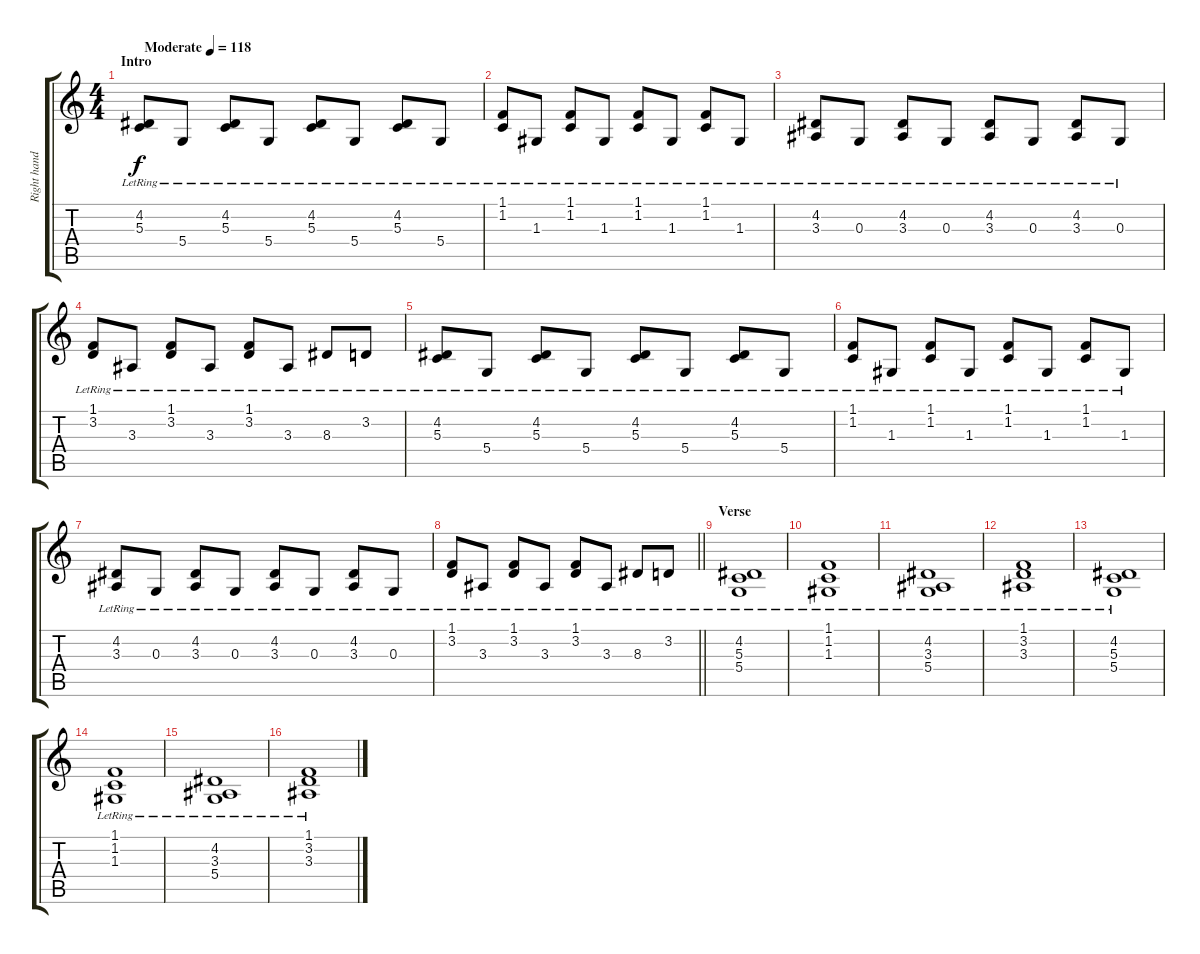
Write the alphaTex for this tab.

\track ("Right hand" "Right hand") {instrument acousticgrandpiano}
\staff {score tabs}
\tuning (E4 B3 G3 D3 A2 E2) {hide}
\ts (4 4)
\section ("" "Intro")
\tempo (118 "Moderate")
\clef g2
\ks c
(4.2{lr} 5.3{lr}).8{dy f instrument acousticgrandpiano} 5.4{lr}.8 (4.2{lr} 5.3{lr}).8 5.4{lr}.8 (4.2{lr} 5.3{lr}).8 5.4{lr}.8 (4.2{lr} 5.3{lr}).8 5.4{lr}.8 |
(1.1{lr} 1.2{lr}).8 1.3{lr}.8 (1.1{lr} 1.2{lr}).8 1.3{lr}.8 (1.1{lr} 1.2{lr}).8 1.3{lr}.8 (1.1{lr} 1.2{lr}).8 1.3{lr}.8 |
(4.2{lr} 3.3{lr}).8 0.3{lr}.8 (4.2{lr} 3.3{lr}).8 0.3{lr}.8 (4.2{lr} 3.3{lr}).8 0.3{lr}.8 (4.2{lr} 3.3{lr}).8 0.3{lr}.8 |
(1.1{lr} 3.2{lr}).8 3.3{lr}.8 (1.1{lr} 3.2{lr}).8 3.3{lr}.8 (1.1{lr} 3.2{lr}).8 3.3{lr}.8 8.3{lr}.8 3.2{lr}.8 |
(4.2{lr} 5.3{lr}).8 5.4{lr}.8 (4.2{lr} 5.3{lr}).8 5.4{lr}.8 (4.2{lr} 5.3{lr}).8 5.4{lr}.8 (4.2{lr} 5.3{lr}).8 5.4{lr}.8 |
(1.1{lr} 1.2{lr}).8 1.3{lr}.8 (1.1{lr} 1.2{lr}).8 1.3{lr}.8 (1.1{lr} 1.2{lr}).8 1.3{lr}.8 (1.1{lr} 1.2{lr}).8 1.3{lr}.8 |
(4.2{lr} 3.3{lr}).8 0.3{lr}.8 (4.2{lr} 3.3{lr}).8 0.3{lr}.8 (4.2{lr} 3.3{lr}).8 0.3{lr}.8 (4.2{lr} 3.3{lr}).8 0.3{lr}.8 |
\barLineRight lightlight
(1.1{lr} 3.2{lr}).8 3.3{lr}.8 (1.1{lr} 3.2{lr}).8 3.3{lr}.8 (1.1{lr} 3.2{lr}).8 3.3{lr}.8 8.3{lr}.8 3.2{lr}.8 |
\section ("" "Verse")
(4.2{lr} 5.3{lr} 5.4{lr}).1 |
(1.1{lr} 1.2{lr} 1.3{lr}).1 |
(4.2{lr} 3.3{lr} 5.4{lr}).1 |
(1.1{lr} 3.2{lr} 3.3{lr}).1 |
(4.2{lr} 5.3{lr} 5.4{lr}).1 |
(1.1{lr} 1.2{lr} 1.3{lr}).1 |
(4.2{lr} 3.3{lr} 5.4{lr}).1 |
(1.1{lr} 3.2{lr} 3.3{lr}).1
